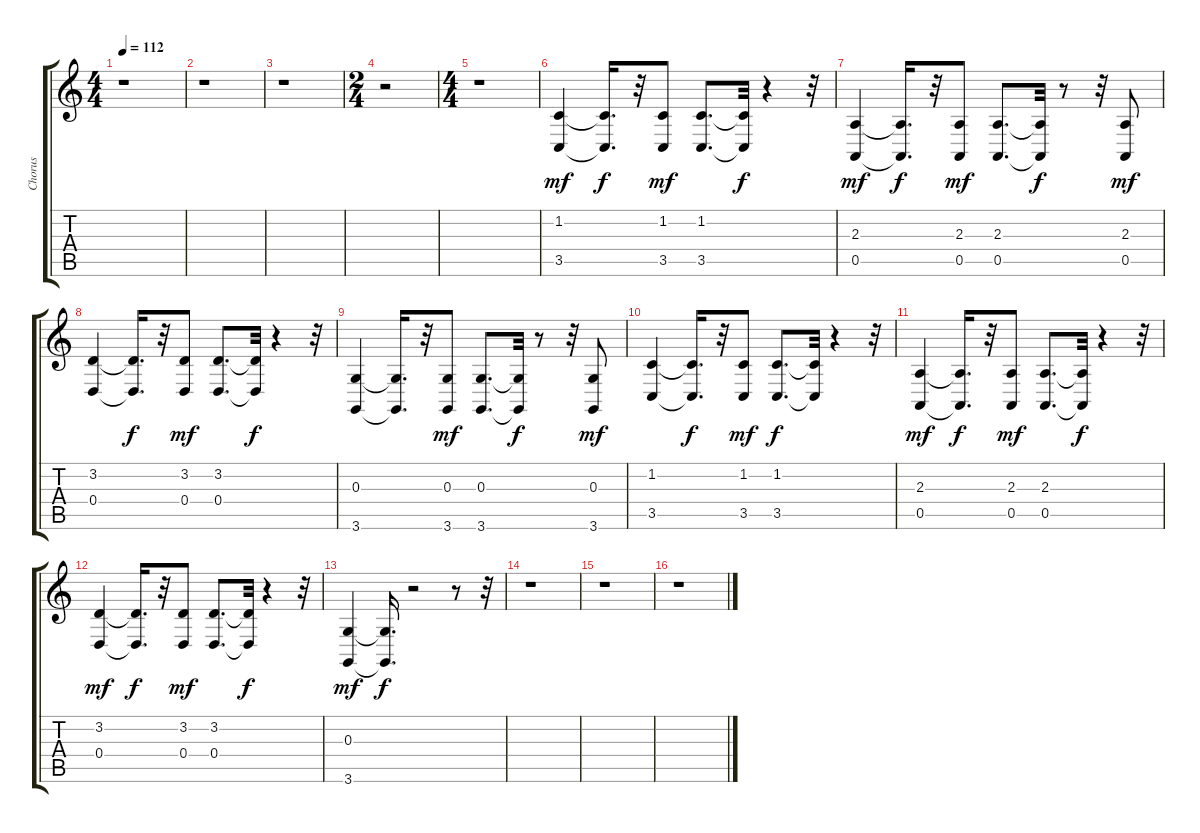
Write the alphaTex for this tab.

\track ("Chorus" "Chorus") {instrument choiraahs}
\staff {score tabs}
\tuning (E4 B3 G3 D3 A2 E2) {hide}
\ts (4 4)
\tempo 112
\clef g2
\ks c
r.1{dy f} |
r.1 |
r.1 |
\ts (2 4)
r.2 |
\ts (4 4)
r.1 |
(1.2 3.5).4{dy mf} (1.2{t} 3.5{t}).16{d dy f} r.32 (1.2 3.5).8{dy mf} (1.2 3.5).8{d} (1.2{t} 3.5{t}).32{dy f} r.4 r.32 |
(2.3 0.5).4{dy mf} (2.3{t} 0.5{t}).16{d dy f} r.32 (2.3 0.5).8{dy mf} (2.3 0.5).8{d} (2.3{t} 0.5{t}).32{dy f} r.8 r.32 (2.3 0.5).8{dy mf} |
(3.2 0.4).4 (3.2{t} 0.4{t}).16{d dy f} r.32 (3.2 0.4).8{dy mf} (3.2 0.4).8{d} (3.2{t} 0.4{t}).32{dy f} r.4 r.32 |
(0.3 3.6).4 (0.3{t} 3.6{t}).16{d} r.32 (0.3 3.6).8{dy mf} (0.3 3.6).8{d} (0.3{t} 3.6{t}).32{dy f} r.8 r.32 (0.3 3.6).8{dy mf} |
(1.2 3.5).4 (1.2{t} 3.5{t}).16{d dy f} r.32 (1.2 3.5).8{dy mf} (1.2 3.5).8{d dy f} (1.2{t} 3.5{t}).32 r.4 r.32 |
(2.3 0.5).4{dy mf} (2.3{t} 0.5{t}).16{d dy f} r.32 (2.3 0.5).8{dy mf} (2.3 0.5).8{d} (2.3{t} 0.5{t}).32{dy f} r.4 r.32 |
(3.2 0.4).4{dy mf} (3.2{t} 0.4{t}).16{d dy f} r.32 (3.2 0.4).8{dy mf} (3.2 0.4).8{d} (3.2{t} 0.4{t}).32{dy f} r.4 r.32 |
(0.3 3.6).4{dy mf} (0.3{t} 3.6{t}).16{d dy f} r.2 r.8 r.32 |
r.1 |
r.1 |
r.1
